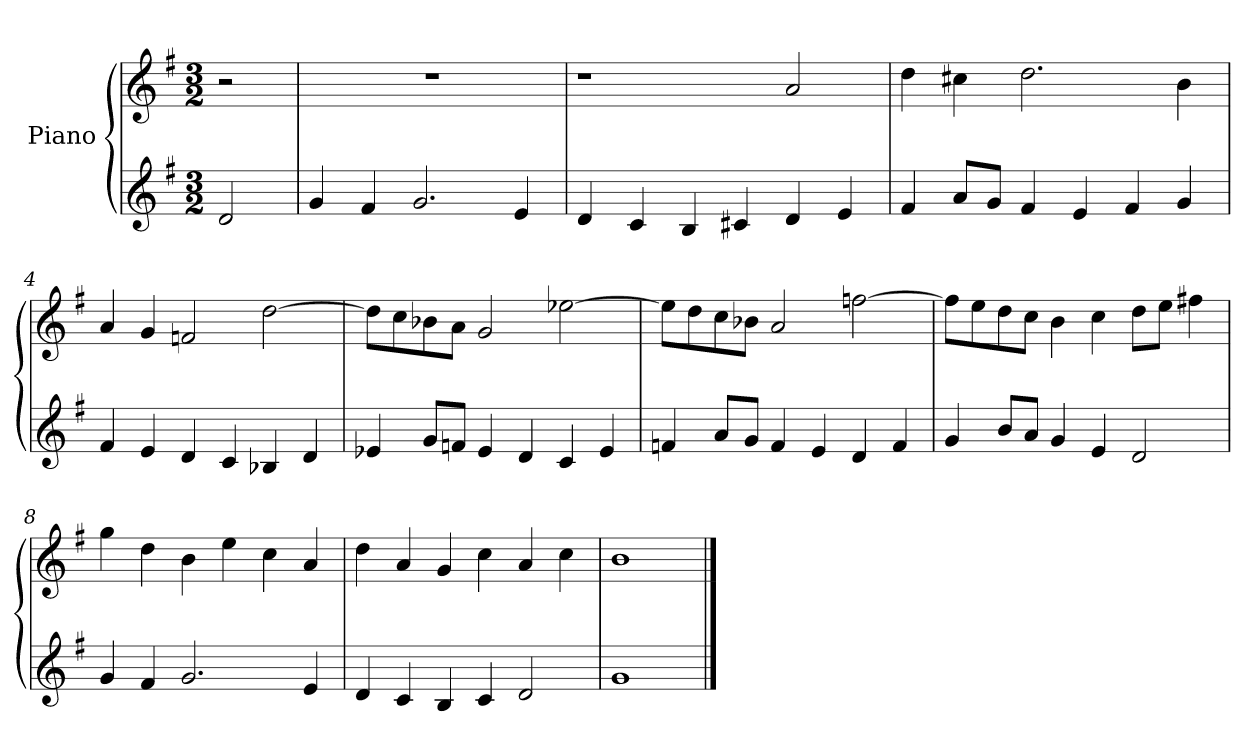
**kern	**kern
*part1	*part1
*staff2	*staff1
*I"Piano	*
*clefG2	*clefG2
*k[f#]	*k[f#]
*M3/2	*M3/2
=	=
2d/	2r
=1	=1
4g/	1.r
4f#/	.
2.g/	.
4e/	.
=2	=2
4d/	1r
4c/	.
4B/	.
4c#X/	.
4d/	2a/
4e/	.
=3	=3
4f#/	4dd\
8a/L	4cc#X\
8g/J	.
4f#/	2.dd\
4e/	.
4f#/	.
4g/	4b\
=4	=4
4f#/	4a/
4e/	4g/
4d/	2fn/
4c/	.
4B-X/	[2dd\
4d/	.
!!LO:LB:g=z
=5	=5
4e-X/	8dd\L]
.	8cc\
8g/L	8b-X\
8fn/J	8a\J
4e-/	2g/
4d/	.
4c/	[2ee-X\
4e-/	.
=6	=6
4fn/	8ee-\L]
.	8dd\
8a/L	8cc\
8g/J	8b-X\J
4f/	2a/
4e/	.
4d/	[2ffn\
4f/	.
=7	=7
4g/	8ff\L]
.	8ee\
8b/L	8dd\
8a/J	8cc\J
4g/	4b\
4e/	4cc\
2d/	8dd\L
.	8ee\J
.	4ff#X\
=8	=8
4g/	4gg\
4f#/	4dd\
2.g/	4b\
.	4ee\
.	4cc\
4e/	4a/
!!LO:LB:g=z
=9	=9
4d/	4dd\
4c/	4a/
4B/	4g/
4c/	4cc\
2d/	4a/
.	4cc\
=10	=10
1g	1b
==	==
*-	*-
